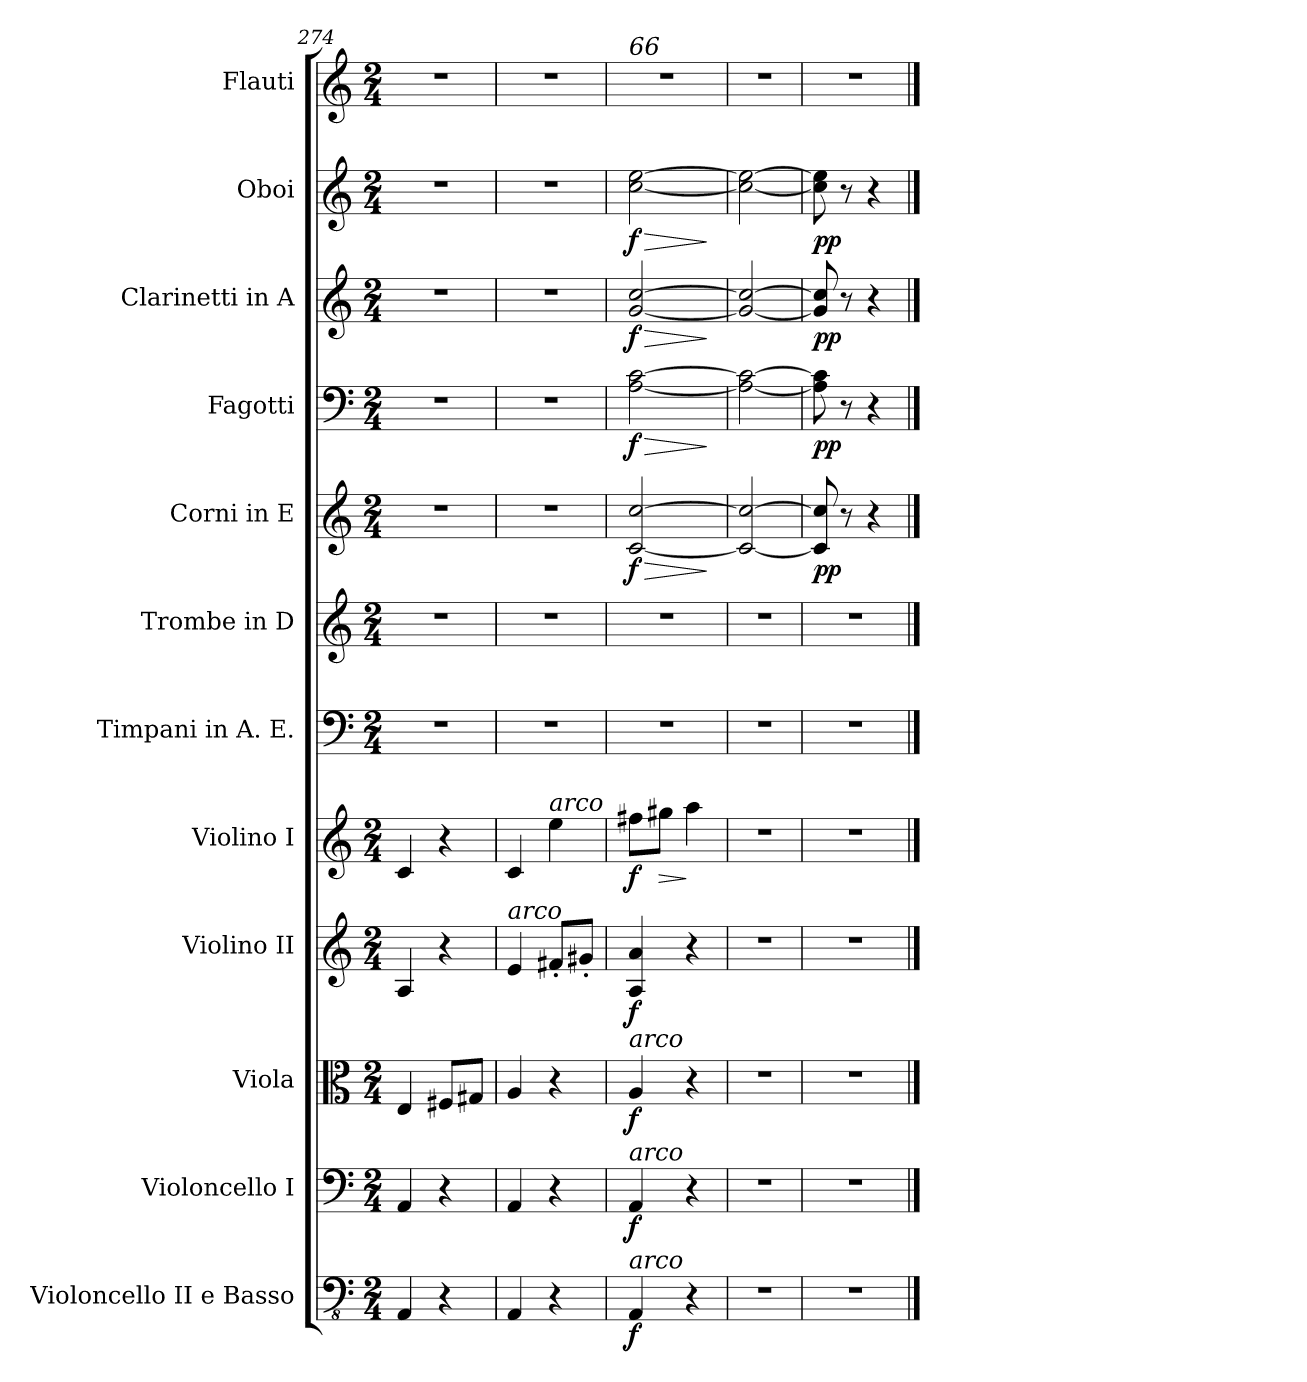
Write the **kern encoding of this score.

**kern	**dynam	**kern	**dynam	**kern	**dynam	**kern	**dynam	**kern	**dynam	**kern	**kern	**kern	**dynam	**kern	**dynam	**kern	**dynam	**kern	**dynam	**kern
*part12	*part12	*part11	*part11	*part10	*part10	*part9	*part9	*part8	*part8	*part7	*part6	*part5	*part5	*part4	*part4	*part3	*part3	*part2	*part2	*part1
*staff12	*staff12	*staff11	*staff11	*staff10	*staff10	*staff9	*staff9	*staff8	*staff8	*staff7	*staff6	*staff5	*staff5	*staff4	*staff4	*staff3	*staff3	*staff2	*staff2	*staff1
*I"Violoncello II e Basso	*	*I"Violoncello I	*	*I"Viola	*	*I"Violino II	*	*I"Violino I	*	*I"Timpani in A. E.	*I"Trombe in D	*I"Corni in E	*	*I"Fagotti	*	*I"Clarinetti in A	*	*I"Oboi	*	*I"Flauti
*	*	*	*	*	*	*	*	*	*	*I'Tp.	*I'Tr.	*I'Corn.	*	*I'Fag.	*	*I'Cl.	*	*I'Ob.	*	*I'Fl.
*clefFv4	*	*clefF4	*	*clefC3	*	*clefG2	*	*clefG2	*	*clefF4	*clefG2	*clefG2	*	*clefF4	*	*clefG2	*	*clefG2	*	*clefG2
*	*	*	*	*	*	*	*	*	*	*	*ITrd-1c-2	*ITrd5c8	*	*	*	*ITrd2c3	*	*	*	*
*k[]	*	*k[]	*	*k[]	*	*k[]	*	*k[]	*	*k[]	*k[f#c#]	*k[f#c#g#d#]	*	*k[]	*	*k[f#c#g#]	*	*k[]	*	*k[]
*M2/4	*	*M2/4	*	*M2/4	*	*M2/4	*	*M2/4	*	*M2/4	*M2/4	*M2/4	*	*M2/4	*	*M2/4	*	*M2/4	*	*M2/4
=274	=274	=274	=274	=274	=274	=274	=274	=274	=274	=274	=274	=274	=274	=274	=274	=274	=274	=274	=274	=274
4AAA/	.	4AA/	.	4E/	.	4A/	.	4c/	.	2r	2r	2r	.	2r	.	2r	.	2r	.	2r
4r	.	4r	.	8F#X/L	.	4r	.	4r	.	.	.	.	.	.	.	.	.	.	.	.
.	.	.	.	8G#X/J	.	.	.	.	.	.	.	.	.	.	.	.	.	.	.	.
=275	=275	=275	=275	=275	=275	=275	=275	=275	=275	=275	=275	=275	=275	=275	=275	=275	=275	=275	=275	=275
!	!	!	!	!	!	!LO:TX:a:i:t=arco	!	!	!	!	!	!	!	!	!	!	!	!	!	!
4AAA/	.	4AA/	.	4A/	.	4e/	.	4c/	.	2r	2r	2r	.	2r	.	2r	.	2r	.	2r
!	!	!	!	!	!	!	!	!LO:TX:a:i:t=arco	!	!	!	!	!	!	!	!	!	!	!	!
4r	.	4r	.	4r	.	8f#X'/L	.	4ee\	.	.	.	.	.	.	.	.	.	.	.	.
.	.	.	.	.	.	8g#X'/J	.	.	.	.	.	.	.	.	.	.	.	.	.	.
=276	=276	=276	=276	=276	=276	=276	=276	=276	=276	=276	=276	=276	=276	=276	=276	=276	=276	=276	=276	=276
!	!	!	!	!	!	!	!	!	!	!	!	!	!	!	!	!	!	!	!	!LO:TX:a:i:t=66
!	!	!	!	!LO:TX:a:i:t=arco	!	!	!	!	!	!	!	!	!	!	!	!	!	!	!	!
!	!	!LO:TX:a:i:t=arco	!	!	!	!	!	!	!	!	!	!	!	!	!	!	!	!	!	!
!LO:TX:a:i:t=arco	!	!	!	!	!	!	!	!	!	!	!	!	!	!	!	!	!	!	!	!
!	!LO:DY:b	!	!LO:DY:b	!	!LO:DY:b	!	!LO:DY:b	!	!LO:DY:b	!	!	!	!LO:HP:b	!	!LO:HP:b	!	!LO:HP:b	!	!LO:HP:b	!
!	!	!	!	!	!	!	!	!	!	!	!	!	!LO:DY:n=1:b	!	!LO:DY:n=1:b	!	!LO:DY:n=1:b	!	!LO:DY:n=1:b	!
4AAA/	f	4AA/	f	4A/	f	4A/ 4a/	f	8ff#X\L	f	2r	2r	[2E/ [2e/	> f	[2A\ [2c\	> f	[2e/ [2a/	> f	[2cc\ [2ee\	> f	2r
!	!	!	!	!	!	!	!	!	!LO:HP:b	!	!	!	!	!	!	!	!	!	!	!
.	.	.	.	.	.	.	.	8gg#X\J	>	.	.	.	.	.	.	.	.	.	.	.
4r	.	4r	.	4r	.	4r	.	4aa\	]	.	.	.	.	.	.	.	.	.	.	.
.	.	.	.	.	.	.	.	.	.	.	.	.	]	.	]	.	]	.	]	.
=277	=277	=277	=277	=277	=277	=277	=277	=277	=277	=277	=277	=277	=277	=277	=277	=277	=277	=277	=277	=277
2r	.	2r	.	2r	.	2r	.	2r	.	2r	2r	2E/_ 2e/_	.	2A\_ 2c\_	.	2e/_ 2a/_	.	2cc\_ 2ee\_	.	2r
=278	=278	=278	=278	=278	=278	=278	=278	=278	=278	=278	=278	=278	=278	=278	=278	=278	=278	=278	=278	=278
!	!	!	!	!	!	!	!	!	!	!	!	!	!LO:DY:b	!	!LO:DY:b	!	!LO:DY:b	!	!LO:DY:b	!
2r	.	2r	.	2r	.	2r	.	2r	.	2r	2r	8E/] 8e/]	pp	8A\] 8c\]	pp	8e/] 8a/]	pp	8cc\] 8ee\]	pp	2r
.	.	.	.	.	.	.	.	.	.	.	.	8r	.	8r	.	8r	.	8r	.	.
.	.	.	.	.	.	.	.	.	.	.	.	4r	.	4r	.	4r	.	4r	.	.
==	==	==	==	==	==	==	==	==	==	==	==	==	==	==	==	==	==	==	==	==
*-	*-	*-	*-	*-	*-	*-	*-	*-	*-	*-	*-	*-	*-	*-	*-	*-	*-	*-	*-	*-
